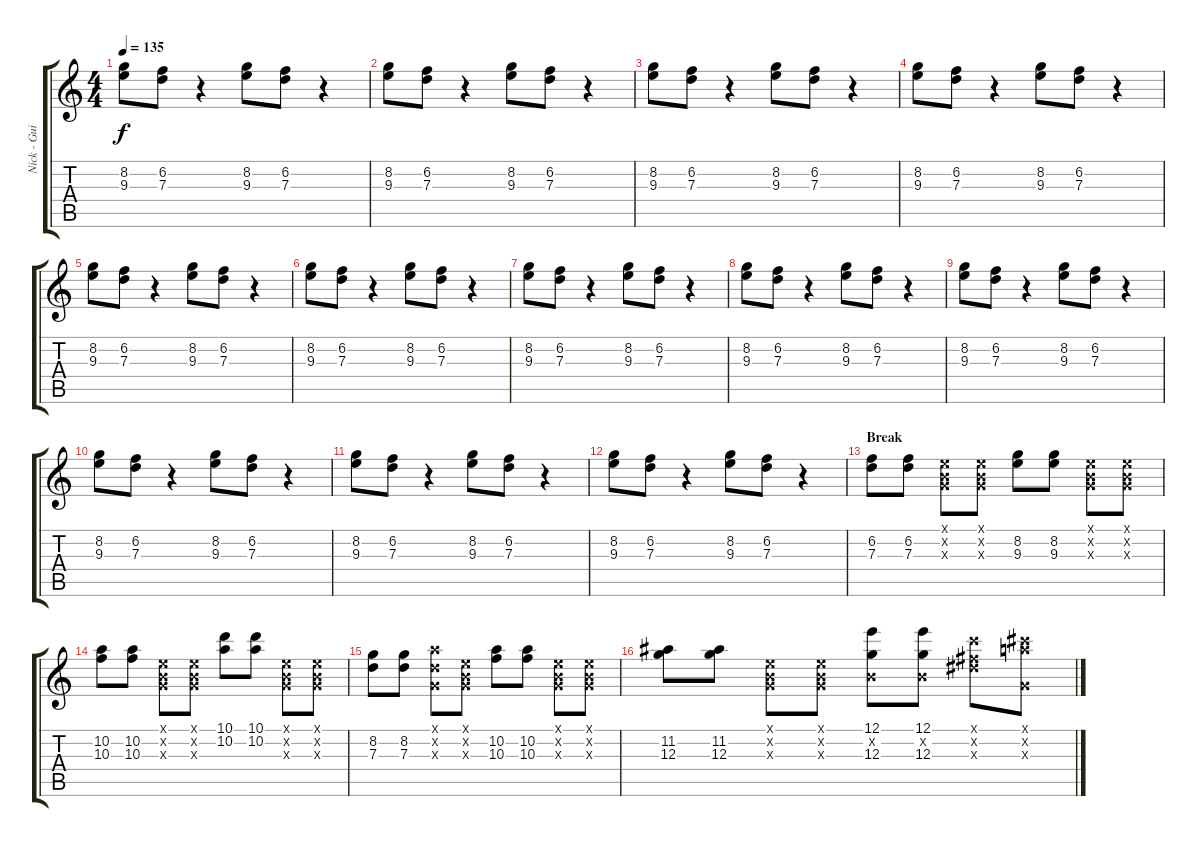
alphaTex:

\track ("Nick - Guitar" "Nick - Gui") {instrument distortionguitar}
\staff {score tabs}
\tuning (E4 B3 G3 D3 A2 E2) {hide}
\ts (4 4)
\tempo 135
\clef g2
\ks c
(8.2 9.3).8{dy f} (6.2 7.3).8 r.4 (8.2 9.3).8 (6.2 7.3).8 r.4 |
(8.2 9.3).8 (6.2 7.3).8 r.4 (8.2 9.3).8 (6.2 7.3).8 r.4 |
(8.2 9.3).8 (6.2 7.3).8 r.4 (8.2 9.3).8 (6.2 7.3).8 r.4 |
(8.2 9.3).8 (6.2 7.3).8 r.4 (8.2 9.3).8 (6.2 7.3).8 r.4 |
(8.2 9.3).8 (6.2 7.3).8 r.4 (8.2 9.3).8 (6.2 7.3).8 r.4 |
(8.2 9.3).8 (6.2 7.3).8 r.4 (8.2 9.3).8 (6.2 7.3).8 r.4 |
(8.2 9.3).8 (6.2 7.3).8 r.4 (8.2 9.3).8 (6.2 7.3).8 r.4 |
(8.2 9.3).8 (6.2 7.3).8 r.4 (8.2 9.3).8 (6.2 7.3).8 r.4 |
(8.2 9.3).8 (6.2 7.3).8 r.4 (8.2 9.3).8 (6.2 7.3).8 r.4 |
(8.2 9.3).8 (6.2 7.3).8 r.4 (8.2 9.3).8 (6.2 7.3).8 r.4 |
(8.2 9.3).8 (6.2 7.3).8 r.4 (8.2 9.3).8 (6.2 7.3).8 r.4 |
(8.2 9.3).8 (6.2 7.3).8 r.4 (8.2 9.3).8 (6.2 7.3).8 r.4 |
\section ("" "Break")
(6.2 7.3).8 (6.2 7.3).8 (0.1{x} 0.2{x} 0.3{x}).8 (0.1{x} 0.2{x} 0.3{x}).8 (8.2 9.3).8 (8.2 9.3).8 (0.1{x} 0.2{x} 0.3{x}).8 (0.1{x} 0.2{x} 0.3{x}).8 |
(10.2 10.3).8 (10.2 10.3).8 (0.1{x} 0.2{x} 0.3{x}).8 (0.1{x} 0.2{x} 0.3{x}).8 (10.1 10.2).8 (10.1 10.2).8 (0.1{x} 0.2{x} 0.3{x}).8 (0.1{x} 0.2{x} 0.3{x}).8 |
(8.2 7.3).8 (8.2 7.3).8 (5.1{x} 3.2{x} 0.3{x}).8 (0.1{x} 0.2{x} 0.3{x}).8 (10.2 10.3).8 (10.2 10.3).8 (0.1{x} 0.2{x} 0.3{x}).8 (0.1{x} 0.2{x} 0.3{x}).8 |
(11.2 12.3).8 (11.2 12.3).8 (0.1{x} 0.2{x} 0.3{x}).8 (0.1{x} 0.2{x} 0.3{x}).8 (12.1 0.2{x} 12.3).8 (12.1 0.2{x} 12.3).8 (8.1{x} 7.2{x} 8.3{x}).8 (9.1{x} 10.2{x} 0.3{x}).8
